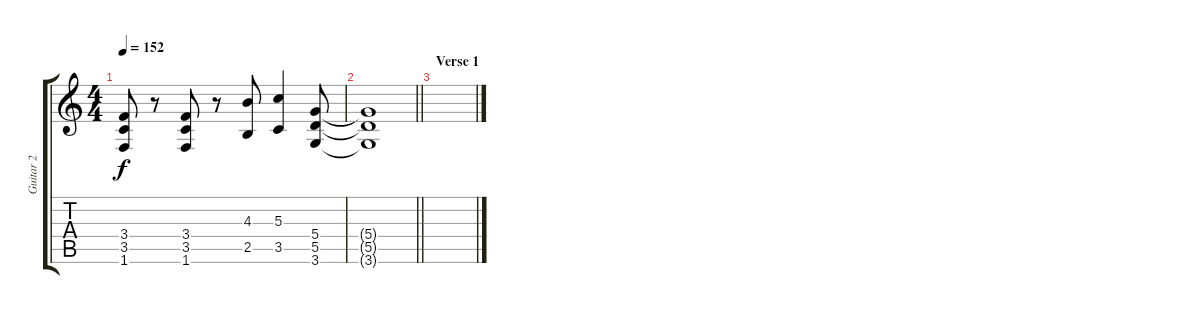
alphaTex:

\track ("Guitar 2" "Guitar 2") {instrument overdrivenguitar}
\staff {score tabs}
\tuning (E4 B3 G3 D3 A2 E2) {hide}
\ts (4 4)
\tempo 152
\clef g2
\ks c
(3.4 3.5 1.6).8{dy f} r.8 (3.4 3.5 1.6).8 r.8 (4.3 2.5).8 (5.3 3.5).4 (5.4 5.5 3.6).8 |
\barLineRight lightlight
(5.4{t} 5.5{t} 3.6{t}).1 |
\section ("" "Verse 1")
